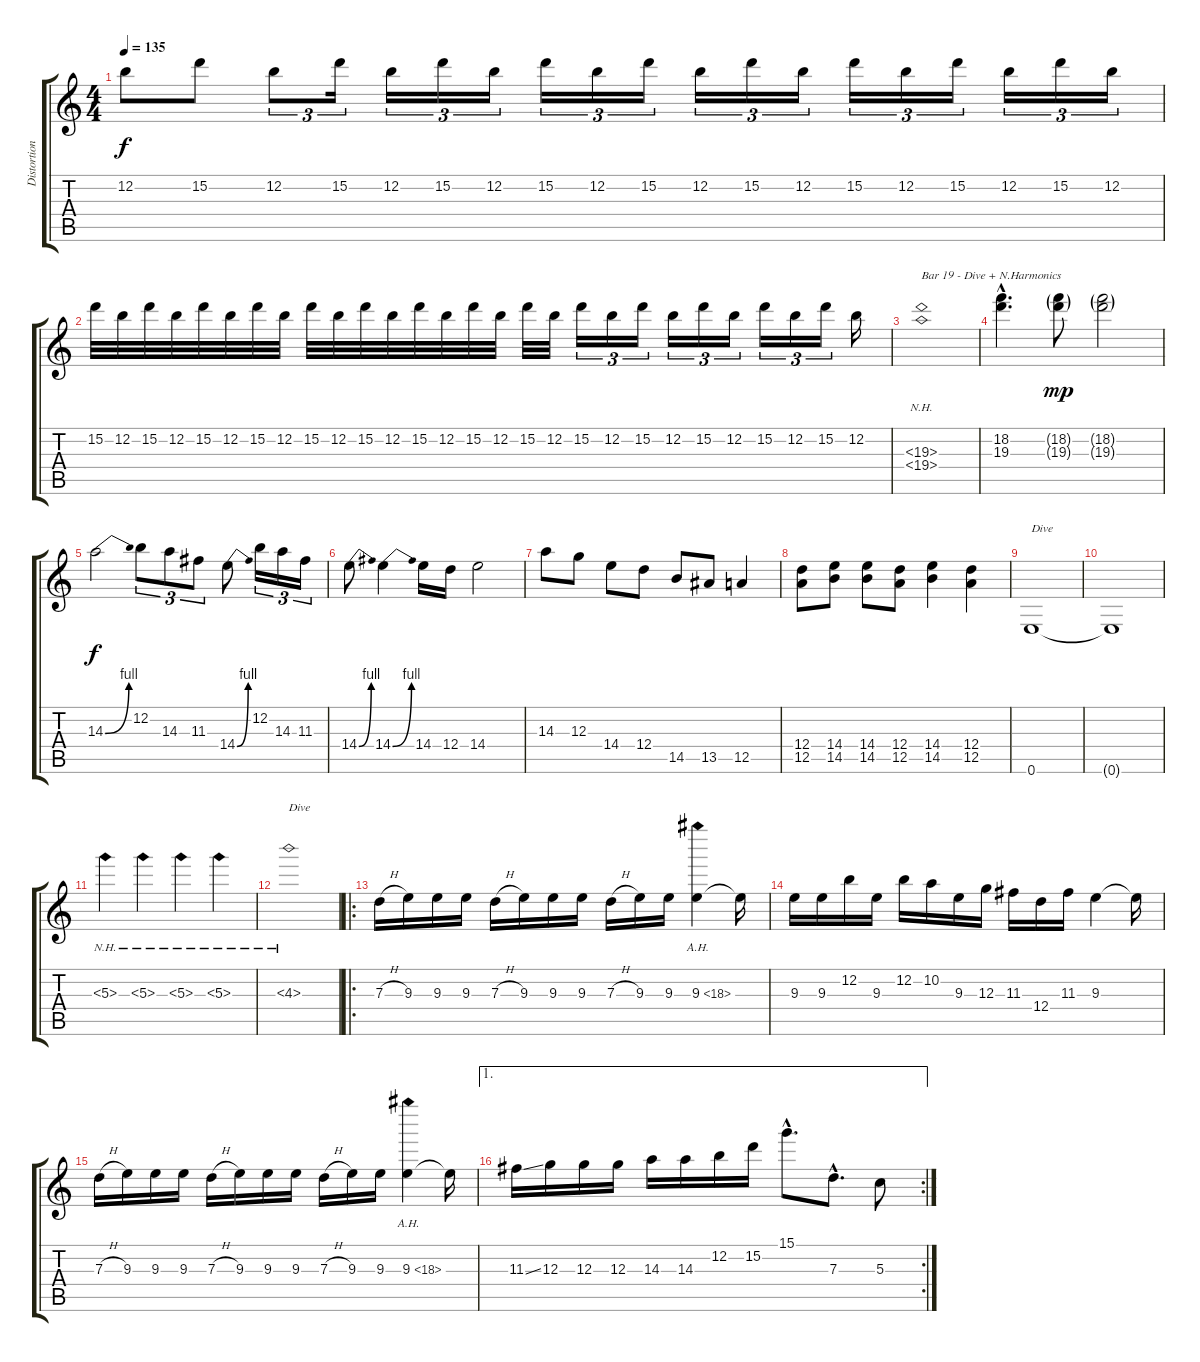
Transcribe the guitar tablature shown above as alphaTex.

\track ("Distortion Guitar" "Distortion") {instrument overdrivenguitar}
\staff {score tabs}
\tuning (E4 B3 G3 D3 A2 E2) {hide}
\ts (4 4)
\tempo 135
\clef g2
\ks c
12.2.8{dy f} 15.2.8 12.2.8{tu (3 2)} 15.2.16{tu (3 2)} 12.2.16{tu (3 2)} 15.2.16{tu (3 2)} 12.2.16{tu (3 2)} 15.2.16{tu (3 2)} 12.2.16{tu (3 2)} 15.2.16{tu (3 2)} 12.2.16{tu (3 2)} 15.2.16{tu (3 2)} 12.2.16{tu (3 2)} 15.2.16{tu (3 2)} 12.2.16{tu (3 2)} 15.2.16{tu (3 2)} 12.2.16{tu (3 2)} 15.2.16{tu (3 2)} 12.2.16{tu (3 2)} |
15.2.32 12.2.32 15.2.32 12.2.32 15.2.32 12.2.32 15.2.32 12.2.32 15.2.32 12.2.32 15.2.32 12.2.32 15.2.32 12.2.32 15.2.32 12.2.32 15.2.32 12.2.32 15.2.16{tu (3 2)} 12.2.16{tu (3 2)} 15.2.16{tu (3 2)} 12.2.16{tu (3 2)} 15.2.16{tu (3 2)} 12.2.16{tu (3 2)} 15.2.16{tu (3 2)} 12.2.16{tu (3 2)} 15.2.16{tu (3 2)} 12.2.16 |
(19.3{nh} 19.4{nh}).1{txt "Bar 19 - Dive + N.Harmonics"} |
(18.2{hac} 19.3{hac}).4{d} (18.2{g} 19.3{g}).8{dy mp} (18.2{g} 19.3{g}).2 |
14.3{be (bend 0 0 60 4)}.2{dy f} 12.2.8{tu (3 2)} 14.3.8{tu (3 2)} 11.3.8{tu (3 2)} 14.4{be (bend 0 0 60 4)}.8 12.2.16{tu (3 2)} 14.3.16{tu (3 2)} 11.3.16{tu (3 2)} |
14.4{be (bend 0 0 60 4)}.8 14.4{be (bend 0 0 60 4)}.4 14.4.16 12.4.16 14.4.2 |
14.3.8 12.3.8 14.4.8 12.4.8 14.5.8 13.5.8 12.5.4 |
(12.4 12.5).8 (14.4 14.5).8 (14.4 14.5).8 (12.4 12.5).8 (14.4 14.5).4 (12.4 12.5).4 |
0.6.1{txt "Dive"} |
0.6{t}.1 |
5.3{nh}.4 5.3{nh}.4 5.3{nh}.4 5.3{nh}.4 |
4.3{nh}.1{txt "Dive"} |
\ro
7.3{h}.16 9.3.16 9.3.16 9.3.16 7.3{h}.16 9.3.16 9.3.16 9.3.16 7.3{h}.16 9.3.16 9.3.16 9.3{ah 9}.4 9.3{t}.16 |
9.3.16 9.3.16 12.2.16 9.3.16 12.2.16 10.2.16 9.3.16 12.3.16 11.3.16 12.4.16 11.3.16 9.3.4 9.3{t}.16 |
7.3{h}.16 9.3.16 9.3.16 9.3.16 7.3{h}.16 9.3.16 9.3.16 9.3.16 7.3{h}.16 9.3.16 9.3.16 9.3{ah 9}.4 9.3{t}.16 |
\ae 1
\rc 2
11.3{ss}.16 12.3.16 12.3.16 12.3.16 14.3.16 14.3.16 12.2.16 15.2.16 15.1{hac}.8{d} 7.3{hac}.8{d} 5.3.8
